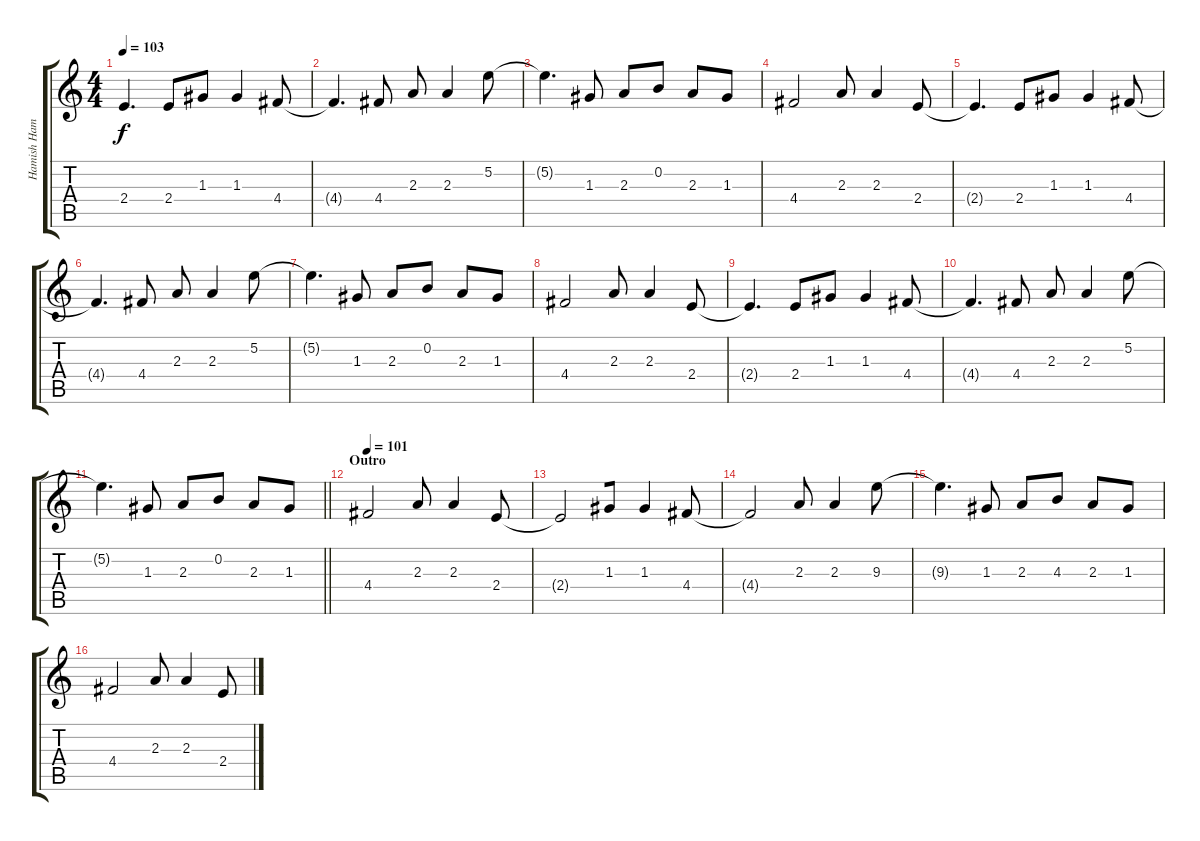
\track ("Hamish Hamilton Glencross (Solo)" "Hamish Ham") {instrument distortionguitar}
\staff {score tabs}
\tuning (E4 B3 G3 D3 A2 D2) {hide}
\ts (4 4)
\tempo 103
\clef g2
\ks c
2.4{t}.4{d dy f} 2.4.8{beam merge} 1.3.8 1.3.4 4.4.8 |
4.4{t}.4{d} 4.4.8 2.3.8 2.3.4 5.2.8 |
5.2{t}.4{d} 1.3.8 2.3.8 0.2.8 2.3.8 1.3.8 |
4.4.2 2.3.8 2.3.4 2.4.8 |
2.4{t}.4{d} 2.4.8{beam merge} 1.3.8 1.3.4 4.4.8 |
4.4{t}.4{d} 4.4.8 2.3.8 2.3.4 5.2.8 |
5.2{t}.4{d} 1.3.8 2.3.8 0.2.8 2.3.8 1.3.8 |
4.4.2 2.3.8 2.3.4 2.4.8 |
2.4{t}.4{d} 2.4.8{beam merge} 1.3.8 1.3.4 4.4.8 |
4.4{t}.4{d} 4.4.8 2.3.8 2.3.4 5.2.8 |
\barLineRight lightlight
5.2{t}.4{d} 1.3.8 2.3.8 0.2.8 2.3.8 1.3.8 |
\section ("" "Outro")
\tempo 101
4.4.2 2.3.8 2.3.4 2.4.8 |
2.4{t}.2{beam merge} 1.3.8 1.3.4 4.4.8 |
4.4{t}.2 2.3.8 2.3.4 9.3.8 |
9.3{t}.4{d} 1.3.8 2.3.8 4.3.8 2.3.8 1.3.8 |
4.4.2 2.3.8 2.3.4 2.4.8
